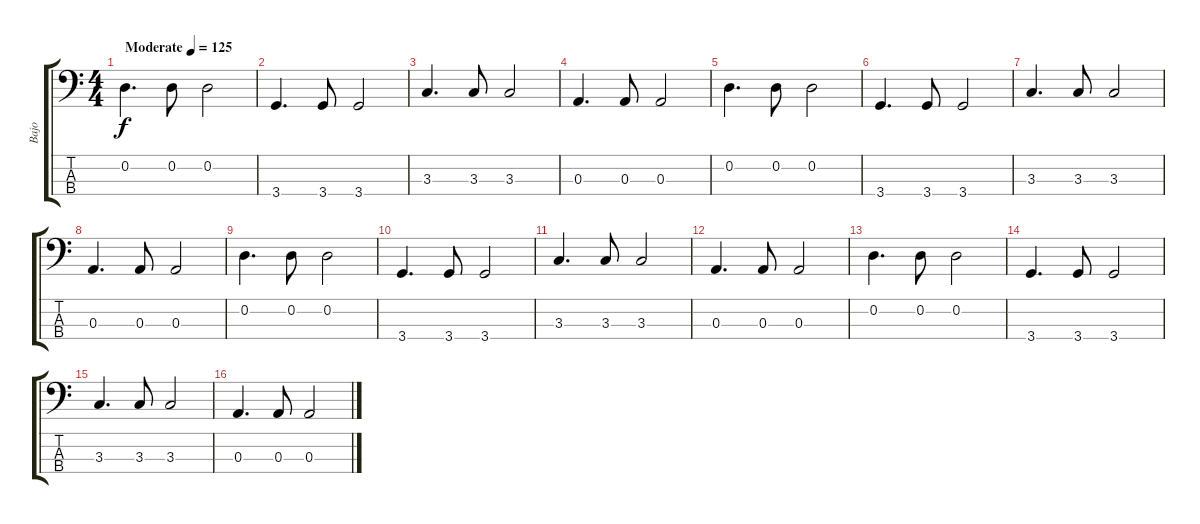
\track ("Bajo" "Bajo") {instrument electricbasspick}
\staff {score tabs}
\tuning (G2 D2 A1 E1) {hide}
\ts (4 4)
\tempo (125 "Moderate")
\clef f4
\ks c
0.2.4{d dy f instrument electricbasspick} 0.2.8 0.2.2 |
3.4.4{d} 3.4.8 3.4.2 |
3.3.4{d} 3.3.8 3.3.2 |
0.3.4{d} 0.3.8 0.3.2 |
0.2.4{d} 0.2.8 0.2.2 |
3.4.4{d} 3.4.8 3.4.2 |
3.3.4{d} 3.3.8 3.3.2 |
0.3.4{d} 0.3.8 0.3.2 |
0.2.4{d} 0.2.8 0.2.2 |
3.4.4{d} 3.4.8 3.4.2 |
3.3.4{d} 3.3.8 3.3.2 |
0.3.4{d} 0.3.8 0.3.2 |
0.2.4{d} 0.2.8 0.2.2 |
3.4.4{d} 3.4.8 3.4.2 |
3.3.4{d} 3.3.8 3.3.2 |
0.3.4{d} 0.3.8 0.3.2
